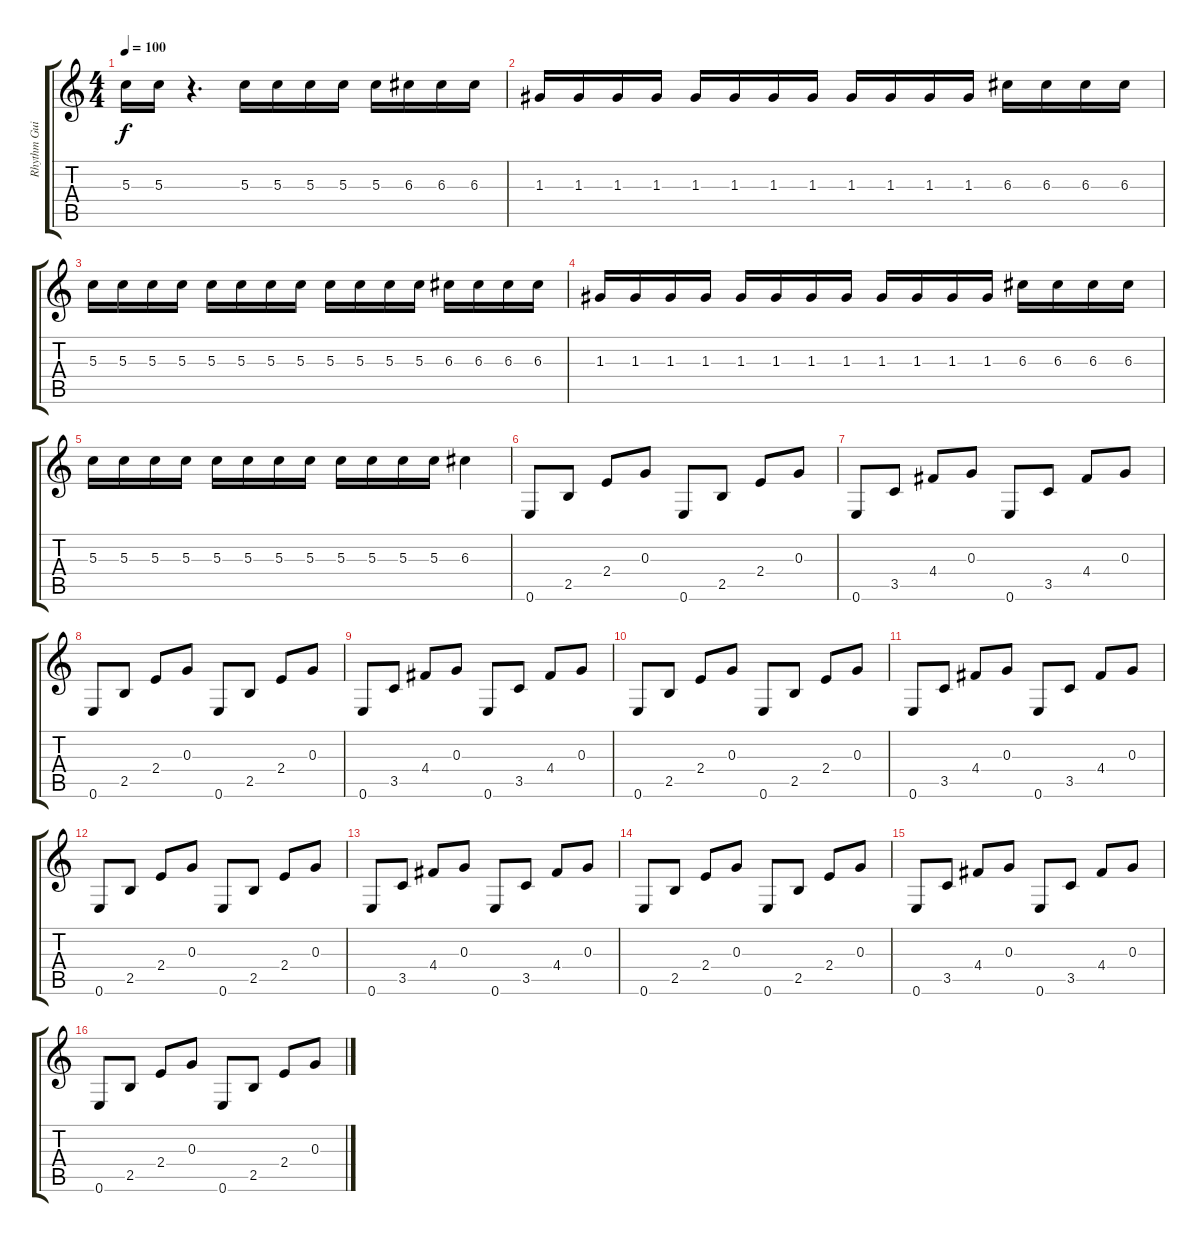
\track ("Rhythm Guitar" "Rhythm Gui") {instrument distortionguitar}
\staff {score tabs}
\tuning (E4 B3 G3 D3 A2 E2) {hide}
\ts (4 4)
\tempo 100
\clef g2
\ks c
5.3.16{dy f} 5.3.16 r.4{d} 5.3.16 5.3.16 5.3.16 5.3.16 5.3.16 6.3.16 6.3.16 6.3.16 |
1.3.16 1.3.16 1.3.16 1.3.16 1.3.16 1.3.16 1.3.16 1.3.16 1.3.16 1.3.16 1.3.16 1.3.16 6.3.16 6.3.16 6.3.16 6.3.16 |
5.3.16 5.3.16 5.3.16 5.3.16 5.3.16 5.3.16 5.3.16 5.3.16 5.3.16 5.3.16 5.3.16 5.3.16 6.3.16 6.3.16 6.3.16 6.3.16 |
1.3.16 1.3.16 1.3.16 1.3.16 1.3.16 1.3.16 1.3.16 1.3.16 1.3.16 1.3.16 1.3.16 1.3.16 6.3.16 6.3.16 6.3.16 6.3.16 |
5.3.16 5.3.16 5.3.16 5.3.16 5.3.16 5.3.16 5.3.16 5.3.16 5.3.16 5.3.16 5.3.16 5.3.16 6.3.4 |
0.6.8 2.5.8 2.4.8 0.3.8 0.6.8 2.5.8 2.4.8 0.3.8 |
0.6.8 3.5.8 4.4.8 0.3.8 0.6.8 3.5.8 4.4.8 0.3.8 |
0.6.8 2.5.8 2.4.8 0.3.8 0.6.8 2.5.8 2.4.8 0.3.8 |
0.6.8 3.5.8 4.4.8 0.3.8 0.6.8 3.5.8 4.4.8 0.3.8 |
0.6.8 2.5.8 2.4.8 0.3.8 0.6.8 2.5.8 2.4.8 0.3.8 |
0.6.8 3.5.8 4.4.8 0.3.8 0.6.8 3.5.8 4.4.8 0.3.8 |
0.6.8 2.5.8 2.4.8 0.3.8 0.6.8 2.5.8 2.4.8 0.3.8 |
0.6.8 3.5.8 4.4.8 0.3.8 0.6.8 3.5.8 4.4.8 0.3.8 |
0.6.8 2.5.8 2.4.8 0.3.8 0.6.8 2.5.8 2.4.8 0.3.8 |
0.6.8 3.5.8 4.4.8 0.3.8 0.6.8 3.5.8 4.4.8 0.3.8 |
0.6.8 2.5.8 2.4.8 0.3.8 0.6.8 2.5.8 2.4.8 0.3.8
